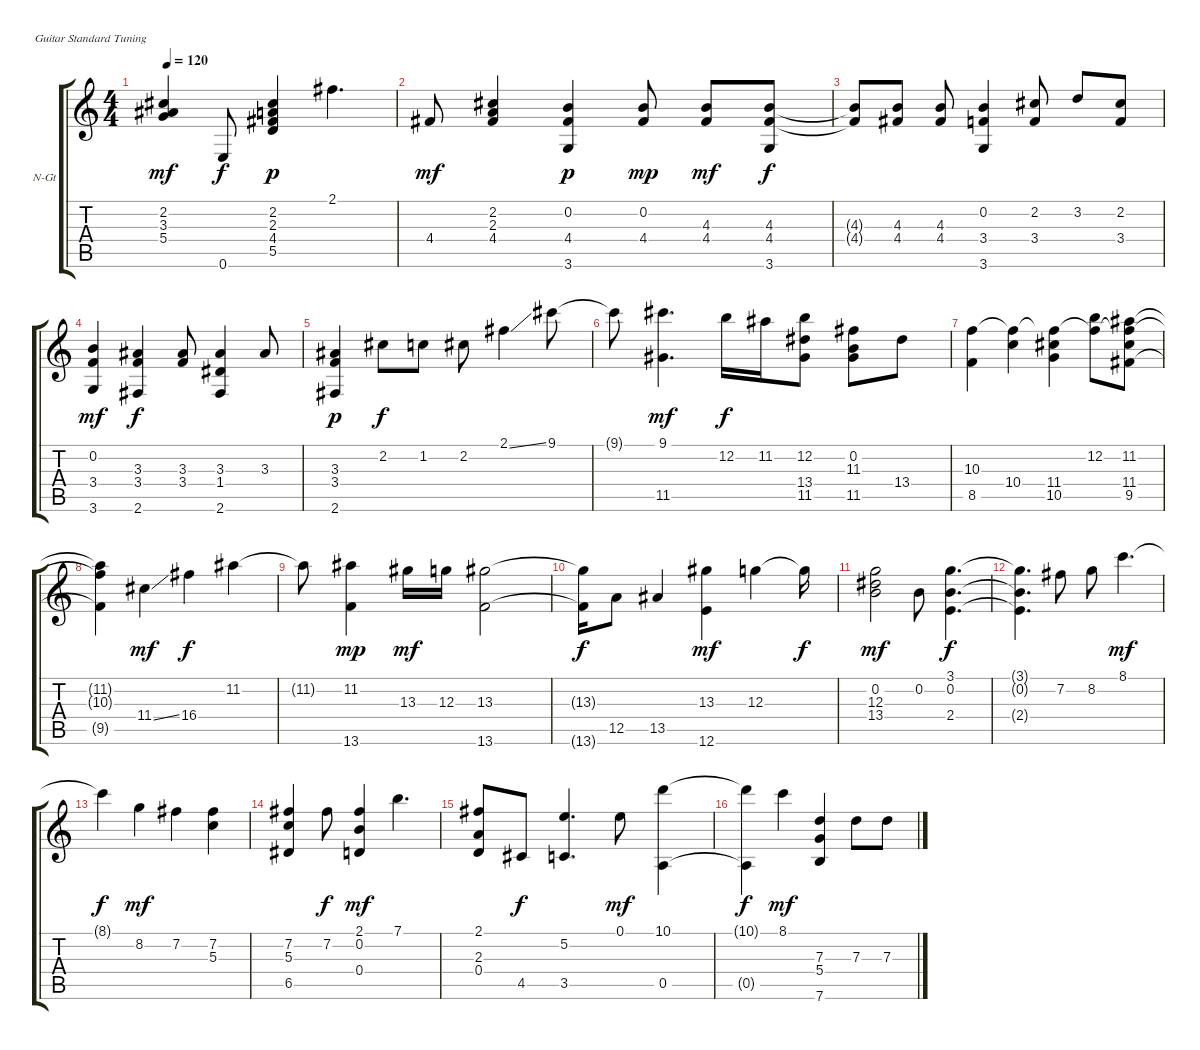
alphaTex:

\bracketExtendMode groupsimilarinstruments
\firstSystemTrackNameOrientation horizontal
\otherSystemsTrackNameOrientation horizontal
\track ("Title" "N-Gt") {instrument acousticguitarnylon}
\staff {score tabs}
\tuning (E4 B3 G3 D3 A2 E2)
\ts (4 4)
\tempo 120
\clef g2
\ks c
(2.2 3.3 5.4).4{dy mf} 0.6.8{dy f} (2.2 2.3 4.4 5.5).4{dy p} 2.1.4{d} |
4.4.8{dy mf} (2.2 2.3 4.4).4 (0.2 4.4 3.6).4{dy p} (0.2 4.4).8{dy mp} (4.3 4.4).8{dy mf} (4.3 4.4 3.6).8{dy f} |
(4.3{t} 4.4{t}).8 (4.3 4.4).8 (4.3 4.4).8 (0.2 3.4 3.6).4 (2.2 3.4).8 3.2.8 (2.2 3.4).8 |
(0.2 3.4 3.6).4{dy mf} (3.3 3.4 2.6).4{dy f} (3.3 3.4).8 (3.3 1.4 2.6).4 3.3.8 |
(3.3 3.4 2.6).4{dy p} 2.2.8{dy f} 1.2.8 2.2.8 2.1{ss}.4 9.1.8 |
9.1{t}.8 (9.1 11.5).4{d dy mf} 12.2.16{dy f} 11.2.16 (12.2 13.4 11.5).8 (0.2 11.3 11.5).8 13.4.8 |
(10.3 8.5).4 (10.4 10.3{t}).4 (11.4 10.5 10.3{t}).4 (12.2 10.3{t}).8 (11.2 11.4 9.5 10.3{t}).8 |
(11.2{t} 10.3{t} 9.5{t}).4 11.4{ss}.4{dy mf} 16.4.4{dy f} 11.2.4 |
11.2{t}.8 (11.2 13.6).4{dy mp} 13.3.16{dy mf} 12.3.16 (13.3 13.6).2 |
(13.3{t} 13.6{t}).16{dy f} 12.5.8 13.5.4 (13.3 12.6).4{dy mf} 12.3.4 12.3{t}.16{dy f} |
(0.2 12.3 13.4).2{dy mf} 0.2.8 (3.1 0.2 2.4).4{d dy f} |
(3.1{t} 0.2{t} 2.4{t}).4{d} 7.2.8 8.2.8 8.1.4{d dy mf} |
8.1{t}.4{dy f} 8.2.4{dy mf} 7.2.4 (7.2 5.3).4 |
(7.2 5.3 6.5).4 7.2.8{dy f} (2.1 0.2 0.4).4{dy mf} 7.1.4{d} |
(2.1 2.3 0.4).8 4.5.8{dy f} (5.2 3.5).4{d} 0.1.8{dy mf} (10.1 0.5).4 |
(10.1{t} 0.5{t}).4{dy f} 8.1.4{dy mf} (7.3 5.4 7.6).4 7.3.8 7.3.8
